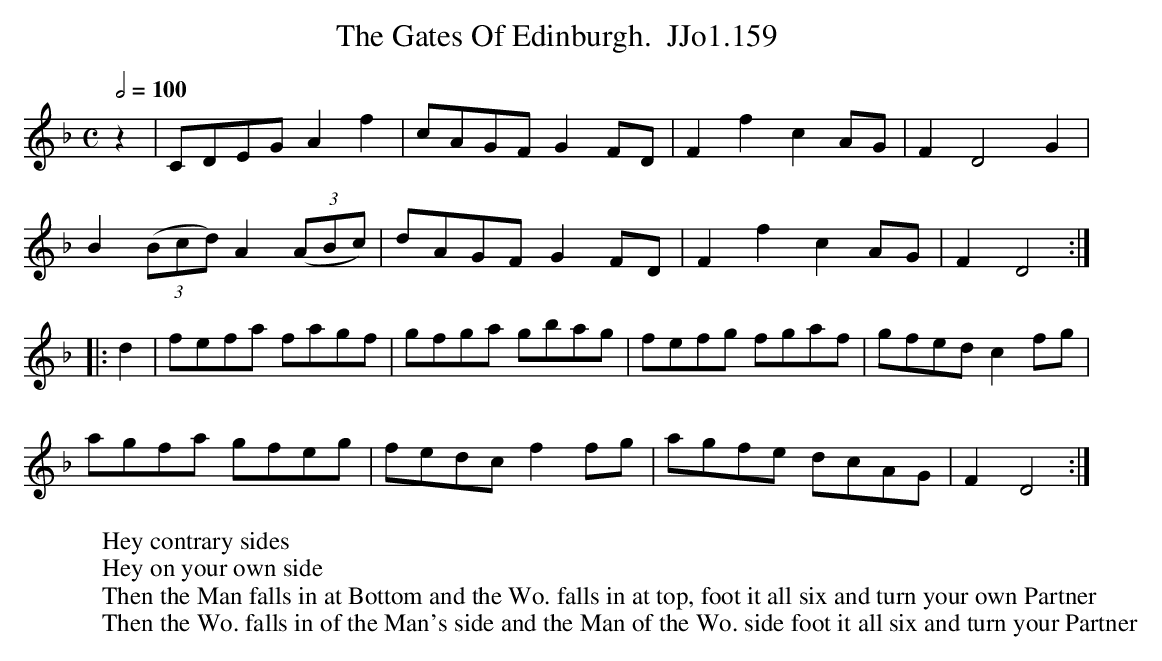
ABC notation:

X:1
T:Gates Of Edinburgh.  JJo1.159, The
M:C
L:1/8
Q:1/2=100
K:F
z2 | CDEG A2f2 | cAGF G2FD |F2f2c2AG |F2D4G2 |
B2 ((3Bcd) A2 ((3ABc) | dAGF G2FD | F2f2c2AG | F2D4 :|
|: d2 |fefa fagf | gfga gbag | fefg fgaf | gfed c2 fg |
agfa gfeg | fedc f2fg | agfe dcAG | F2D4 :|
W:Hey contrary sides
W:Hey on your own side
W:Then the Man falls in at Bottom and the Wo. falls in at top, foot it all six and turn your own Partner
W:Then the Wo. falls in of the Man's side and the Man of the Wo. side foot it all six and turn your Partner
